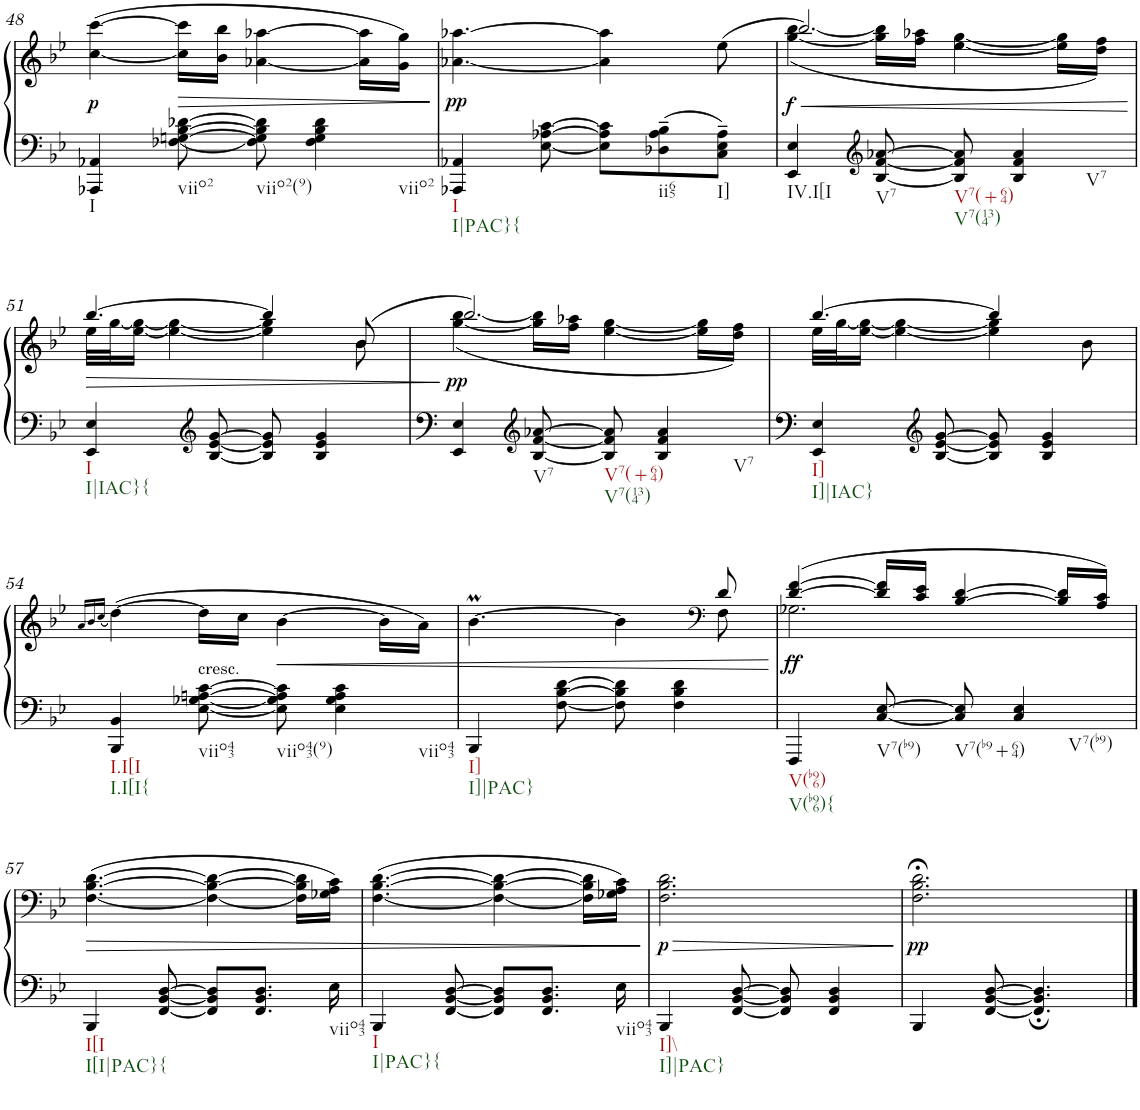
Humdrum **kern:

**kern	**kern	**dynam
*part1	*part1	*part1
*staff2	*staff1	*staff1/2
*I"Piano	*	*
*I'Pno.	*	*
!!LO:PB:g=z
*clefG2	*clefG2	*
*k[b-e-]	*k[b-e-]	*
*M6/8	*M6/8	*
=48	=48	=48
!LO:TX:b:t=I	!	!
!	!	!LO:DY:b
4AAA-X/ 4AA-X/	([4cc\ [4ccc\	p
!LO:TX:b:t=viio2	!	!
!	!	!LO:HP:b
[8F-X\ [8Gn\ [8B-\ [8d-X\	16cc\] 16ccc\]LL	>
.	16b-\ 16bb-\JJ	.
!LO:TX:b:t=viio2(9)	!	!
8F-\] 8G\] 8B-\] 8d-\]	[4a-X\ [4aa-X\	.
!LO:TX:b:t=viio2	!	!
4F-\ 4G\ 4B-\ 4d-\	.	.
.	16a-\] 16aa-\]LL	.
.	16g\ 16gg\JJ)	.
=49	=49	=49
!LO:TX:b:t=I	!	!
!LO:TX:b:t=I|PAC}{	!	!
!	!	!LO:DY:b
4AAA-X/ 4AA-X/	[4.a-X\ [4.aa-X\	pp
[8E-\ [8A-X\ [8c\	.	.
8E-\] 8A-\] 8c\]L	4a-\] 4aa-\]	.
!LO:TX:b:t=ii65	!	!
8D-X\~ 8A-\~ 8B-\~	.	.
!LO:TX:b:t=I]	!	!
8C\~ 8E-\~ 8A-\~J	(8ee-\	.
=50	=50	=50
!LO:TX:b:t=IV.I[I	!	!
!	!	!LO:HP:b
*	*^	*
!	!	!	!LO:DY:n=1:b
4EE-/ 4E-/	2.bb-/)	([4gg\ [4bb-\	< f
*clefG2	*	*	*
!LO:TX:b:t=V7	!	!	!
[8B-/ [8f/ [8a-X/	.	16gg\] 16bb-\]LL	.
.	.	16ff\ 16aa-X\JJ	.
!LO:TX:b:t=V7(+64)	!	!	!
!LO:TX:b:t=V7(134)	!	!	!
8B-/] 8f/] 8a-/]	.	[4ee-\ [4gg\	.
!LO:TX:b:t=V7	!	!	!
4B-/ 4f/ 4a-/	.	.	.
.	.	16ee-\] 16gg\]LL	.
.	.	16dd\ 16ff\JJ)	.
*	*v	*v	*
.	.	]
!!LO:LB:g=z
=51	=51	=51
!LO:TX:b:t=I	!	!
!LO:TX:b:t=I|IAC}{	!	!
!	!	!LO:HP:b
*	*^	*
4EE-/ 4E-/	[4.bb-/	32ee-\LLL	>
.	.	[32gg\J	.
.	.	[16ee-\ 16gg\_JJ	.
.	.	4ee-\_ 4gg\_	.
*clefG2	*	*	*
[8B-/ [8e-/ [8g/	.	.	.
8B-/] 8e-/] 8g/]	4bb-/]	4ee-\] 4gg\]	.
4B-/ 4e-/ 4g/	.	.	.
.	(8b-/	8b-\	.
*	*v	*v	*
.	.	[
=52	=52	=52
*	*^	*
!	!	!	!LO:DY:b
4EE-/ 4E-/	2.bb-/)	([4gg\ [4bb-\	pp
*clefG2	*	*	*
!LO:TX:b:t=V7	!	!	!
[8B-/ [8f/ [8a-X/	.	16gg\] 16bb-\]LL	.
.	.	16ff\ 16aa-X\JJ	.
!LO:TX:b:t=V7(+64)	!	!	!
!LO:TX:b:t=V7(134)	!	!	!
8B-/] 8f/] 8a-/]	.	[4ee-\ [4gg\	.
!LO:TX:b:t=V7	!	!	!
4B-/ 4f/ 4a-/	.	.	.
.	.	16ee-\] 16gg\]LL	.
.	.	16dd\ 16ff\JJ)	.
=53	=53	=53	=53
!LO:TX:b:t=I]	!	!	!
!LO:TX:b:t=I]|IAC}	!	!	!
4EE-/ 4E-/	[4.bb-/	32ee-\LLL	.
.	.	[32gg\J	.
.	.	[16ee-\ 16gg\_JJ	.
.	.	4ee-\_ 4gg\_	.
*clefG2	*	*	*
[8B-/ [8e-/ [8g/	.	.	.
8B-/] 8e-/] 8g/]	4bb-/]	4ee-\] 4gg\]	.
4B-/ 4e-/ 4g/	.	.	.
.	8b-\	8ryy	.
*	*v	*v	*
!!LO:LB:g=z
=54	=54	=54
.	16qa/LL	.
.	16qb-/	.
.	(16qcc/JJ	.
!LO:TX:b:t=I.I[I	!	!
!LO:TX:b:t=I.I[I{	!	!
4BBB-/ 4BB-/	([4dd\)	.
!	!LO:TX:b:t=cresc.	!
!LO:TX:b:t=viio43	!	!
[8E-\ [8G-X\ [8An\ [8c\	16dd\LL]	.
.	16cc\JJ	.
!LO:TX:b:t=viio43(9)	!	!
!	!	!LO:HP:b
8E-\] 8G-\] 8A\] 8c\]	[4b-\	<
!LO:TX:b:t=viio43	!	!
4E-\ 4G-\ 4A\ 4c\	.	.
.	16b-\LL]	.
.	16a\JJ)	.
=55	=55	=55
*	*^	*
!LO:TX:b:t=I]	!	!	!
!LO:TX:b:t=I]|PAC}	!	!	!
4BBB-/	[4.b-M\	8ryy	.
*	*v	*v	*
[8F\ [8B-\ [8d\	.	.
8F\] 8B-\] 8d\]	4b-\]	.
4F\ 4B-\ 4d\	.	.
*	*clefF4	*
*	*^	*
.	8d/	8F\	.
*	*v	*v	*
.	.	]
=56	=56	=56
*	*^	*
!LO:TX:b:t=V(b96)	!	!	!
!LO:TX:b:t=V(b96){	!	!	!
!	!	!	!LO:DY:b
4FFF/	([4d/ [4f/	2.G-X\	ff
!LO:TX:b:t=V7(b9)	!	!	!
[8C/ [8E-/	16d/] 16f/]LL	.	.
.	16c/ 16e-/JJ	.	.
!LO:TX:b:t=V7(b9+64)	!	!	!
8C/] 8E-/]	[4B-/ [4d/	.	.
!LO:TX:b:t=V7(b9)	!	!	!
4C/ 4E-/	.	.	.
.	16B-/] 16d/]LL	.	.
.	16A/ 16c/JJ)	.	.
*	*v	*v	*
!!LO:LB:g=z
=57	=57	=57
!LO:TX:b:t=I[I	!	!
!LO:TX:b:t=I[I|PAC}{	!	!
!	!	!LO:HP:b
4BBB-/	([4.F\ [4.B-\ [4.d\	>
[8FF/ [8BB-/ [8D/	.	.
8FF/] 8BB-/] 8D/]L	4F\_ 4B-\_ 4d\_	.
8.FF/ 8.BB-/ 8.D/J	.	.
.	16F\] 16B-\] 16d\]LL	.
!LO:TX:b:t=viio43	!	!
16E-\	16G-X\ 16A\ 16c\JJ)	.
=58	=58	=58
!LO:TX:b:t=I	!	!
!LO:TX:b:t=I|PAC}{	!	!
4BBB-/	([4.F\ [4.B-\ [4.d\	.
[8FF/ [8BB-/ [8D/	.	.
8FF/] 8BB-/] 8D/]L	4F\_ 4B-\_ 4d\_	.
8.FF/ 8.BB-/ 8.D/J	.	.
.	16F\] 16B-\] 16d\]LL	.
!LO:TX:b:t=viio43	!	!
16E-\	16G-X\ 16A\ 16c\JJ)	.
.	.	[
=59	=59	=59
!LO:TX:b:t=I]\\	!	!
!LO:TX:b:t=I]|PAC}	!	!
!	!	!LO:DY:b
4BBB-/	2.F\ 2.B-\ 2.d\	p
[8FF/ [8BB-/ [8D/	.	.
8FF/] 8BB-/] 8D/]	.	.
4FF/ 4BB-/ 4D/	.	.
.	.	]
=60	=60	=60
!	!	!LO:DY:b
4BBB-/	2.F\;< 2.B-\;< 2.d\;<	pp
[8FF/ [8BB-/ [8D/	.	.
4.FF/]; 4.BB-/]; 4.D/];	.	.
==	==	==
*-	*-	*-
